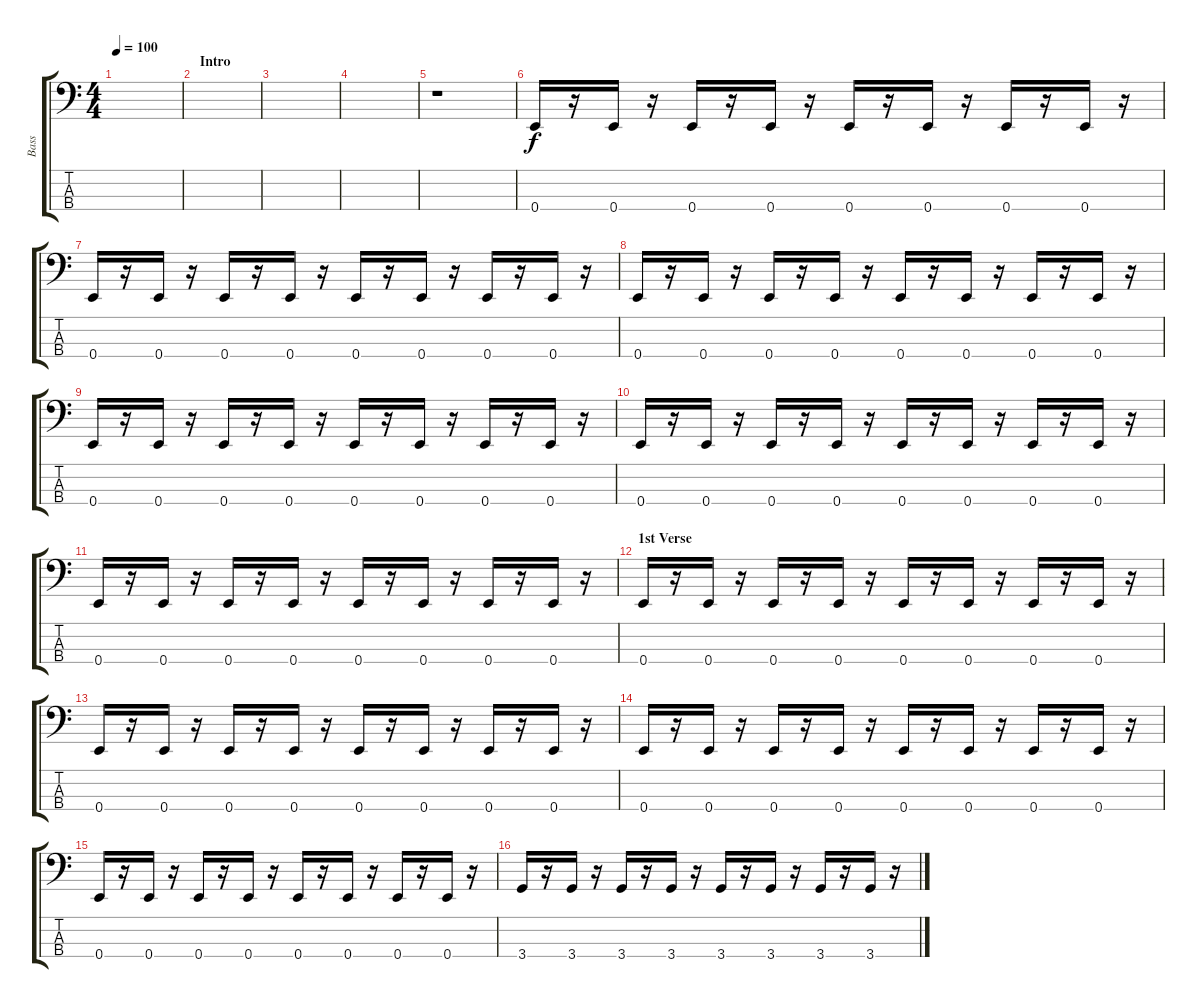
\track ("Bass" "Bass") {instrument electricbasspick}
\staff {score tabs}
\tuning (G2 D2 A1 E1) {hide}
\ts (4 4)
\tempo 100
\clef f4
\ks c
|
\section ("" " Intro")
|
|
|
r.1 |
0.4.16 r.16 0.4.16 r.16 0.4.16 r.16 0.4.16 r.16 0.4.16 r.16 0.4.16 r.16 0.4.16 r.16 0.4.16 r.16 |
0.4.16 r.16 0.4.16 r.16 0.4.16 r.16 0.4.16 r.16 0.4.16 r.16 0.4.16 r.16 0.4.16 r.16 0.4.16 r.16 |
0.4.16 r.16 0.4.16 r.16 0.4.16 r.16 0.4.16 r.16 0.4.16 r.16 0.4.16 r.16 0.4.16 r.16 0.4.16 r.16 |
0.4.16 r.16 0.4.16 r.16 0.4.16 r.16 0.4.16 r.16 0.4.16 r.16 0.4.16 r.16 0.4.16 r.16 0.4.16 r.16 |
0.4.16 r.16 0.4.16 r.16 0.4.16 r.16 0.4.16 r.16 0.4.16 r.16 0.4.16 r.16 0.4.16 r.16 0.4.16 r.16 |
0.4.16 r.16 0.4.16 r.16 0.4.16 r.16 0.4.16 r.16 0.4.16 r.16 0.4.16 r.16 0.4.16 r.16 0.4.16 r.16 |
\section ("" "1st Verse")
0.4.16 r.16 0.4.16 r.16 0.4.16 r.16 0.4.16 r.16 0.4.16 r.16 0.4.16 r.16 0.4.16 r.16 0.4.16 r.16 |
0.4.16 r.16 0.4.16 r.16 0.4.16 r.16 0.4.16 r.16 0.4.16 r.16 0.4.16 r.16 0.4.16 r.16 0.4.16 r.16 |
0.4.16 r.16 0.4.16 r.16 0.4.16 r.16 0.4.16 r.16 0.4.16 r.16 0.4.16 r.16 0.4.16 r.16 0.4.16 r.16 |
0.4.16 r.16 0.4.16 r.16 0.4.16 r.16 0.4.16 r.16 0.4.16 r.16 0.4.16 r.16 0.4.16 r.16 0.4.16 r.16 |
3.4.16 r.16 3.4.16 r.16 3.4.16 r.16 3.4.16 r.16 3.4.16 r.16 3.4.16 r.16 3.4.16 r.16 3.4.16 r.16
